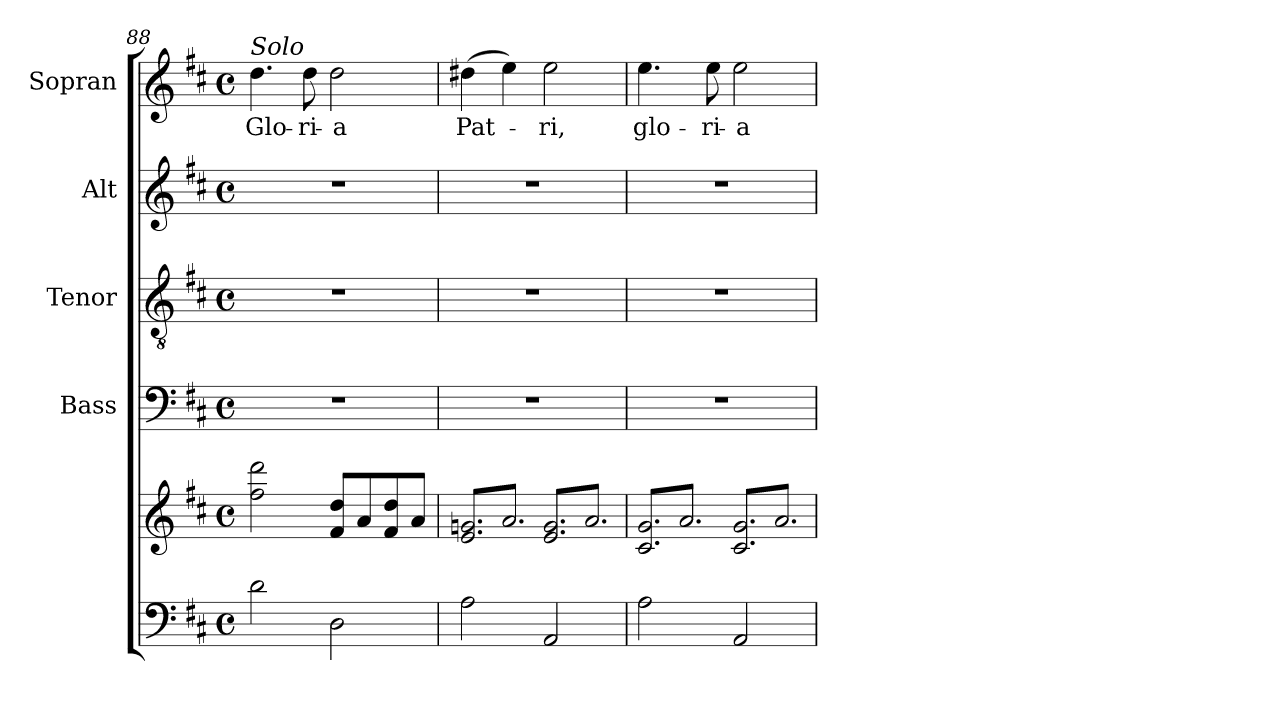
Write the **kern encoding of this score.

**kern	**kern	**kern	**kern	**kern	**kern	**text
*part5	*part5	*part4	*part3	*part2	*part1	*part1
*staff6	*staff5	*staff4	*staff3	*staff2	*staff1	*staff1
*	*	*I"Bass	*I"Tenor	*I"Alt	*I"Sopran	*
*	*	*I'B.	*I'T.	*I'A.	*I'S.	*
*clefF4	*clefG2	*clefF4	*clefGv2	*clefG2	*clefG2	*
*k[f#c#]	*k[f#c#]	*k[f#c#]	*k[f#c#]	*k[f#c#]	*k[f#c#]	*
*D:	*D:	*D:	*D:	*D:	*D:	*
*M4/4	*M4/4	*M4/4	*M4/4	*M4/4	*M4/4	*
*met(c)	*met(c)	*met(c)	*met(c)	*met(c)	*met(c)	*
=88	=88	=88	=88	=88	=88	=88
!	!	!	!	!	!LO:TX:a:i:t=Solo	!
!	!	!	!	!	!	!LO:LY:b
2d\	2ff#\ 2ddd\	1r	1r	1r	4.dd\	Glo-
!	!	!	!	!	!	!LO:LY:b
.	.	.	.	.	8dd\	-ri-
!	!	!	!	!	!	!LO:LY:b
2D\	8f#/ 8dd/L	.	.	.	2dd\	-a
.	8a/	.	.	.	.	.
.	8f#/ 8dd/	.	.	.	.	.
.	8a/J	.	.	.	.	.
=89	=89	=89	=89	=89	=89	=89
*	*Xtuplet	*	*	*	*	*
!	!LO:N:n=1:head=open	!	!	!	!	!
!	!LO:N:n=2:head=open	!	!	!	!	!LO:LY:b
2A\	6.e/ 6.gn/L	1r	1r	1r	(>4dd#X\	Pat-
!	!LO:N:head=open	!	!	!	!	!
.	6.a/J	.	.	.	4ee\)	.
!	!LO:N:n=1:head=open	!	!	!	!	!
!	!LO:N:n=2:head=open	!	!	!	!	!LO:LY:b
2AA/	6.e/ 6.g/L	.	.	.	2ee\	-ri,
!	!LO:N:head=open	!	!	!	!	!
.	6.a/J	.	.	.	.	.
=90	=90	=90	=90	=90	=90	=90
!	!LO:N:n=1:head=open	!	!	!	!	!
!	!LO:N:n=2:head=open	!	!	!	!	!LO:LY:b
2A\	6.c#/ 6.g/L	1r	1r	1r	4.ee\	glo-
!	!LO:N:head=open	!	!	!	!	!
.	6.a/J	.	.	.	.	.
!	!	!	!	!	!	!LO:LY:b
.	.	.	.	.	8ee\	-ri-
!	!LO:N:n=1:head=open	!	!	!	!	!
!	!LO:N:n=2:head=open	!	!	!	!	!LO:LY:b
2AA/	6.c#/ 6.g/L	.	.	.	2ee\	-a
!	!LO:N:head=open	!	!	!	!	!
.	6.a/J	.	.	.	.	.
=	=	=	=	=	=	=
*-	*-	*-	*-	*-	*-	*-
